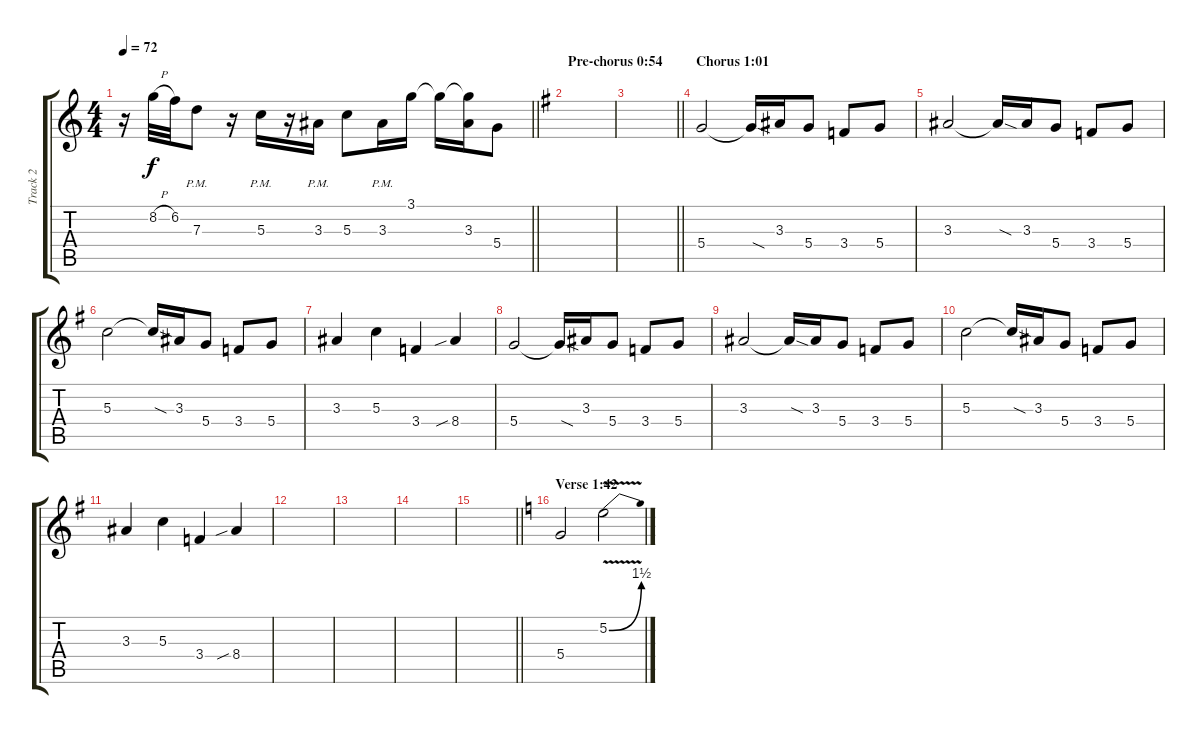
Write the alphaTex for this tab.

\track ("Track 2" "Track 2") {instrument overdrivenguitar}
\staff {score tabs}
\tuning (E4 B3 G3 D3 A2 E2) {hide}
\ts (4 4)
\tempo 72
\clef g2
\barLineRight lightlight
\ks c
r.16{dy f} 8.2{h}.32 6.2.32 7.3{pm}.8 r.16 5.3{pm}.16 r.16 3.3{pm}.16 5.3.8 3.3{pm}.16 3.1.16 3.1{t}.16 (3.1{t} 3.3).16 5.4.8 |
\section ("" "Pre-chorus 0:54")
\ks g
|
\barLineRight lightlight
|
\section ("" "Chorus 1:01")
5.4.2{volume 12} 5.4{sod t}.16 3.3.16 5.4.8 3.4.8 5.4.8 |
3.3.2 3.3{sod t}.16 3.3.16 5.4.8 3.4.8 5.4.8 |
5.3.2 5.3{sod t}.16 3.3.16 5.4.8 3.4.8 5.4.8 |
3.3.4 5.3.4 3.4.4 8.4{sib}.4 |
5.4.2 5.4{sod t}.16 3.3.16 5.4.8 3.4.8 5.4.8 |
3.3.2 3.3{sod t}.16 3.3.16 5.4.8 3.4.8 5.4.8 |
5.3.2 5.3{sod t}.16 3.3.16 5.4.8 3.4.8 5.4.8 |
3.3.4 5.3.4 3.4.4 8.4{sib}.4 |
|
|
|
\barLineRight lightlight
|
\section ("" "Verse 1:42")
\ks c
5.4.2{volume 7} 5.2{be (bend 0 0 60 6) v}.2
